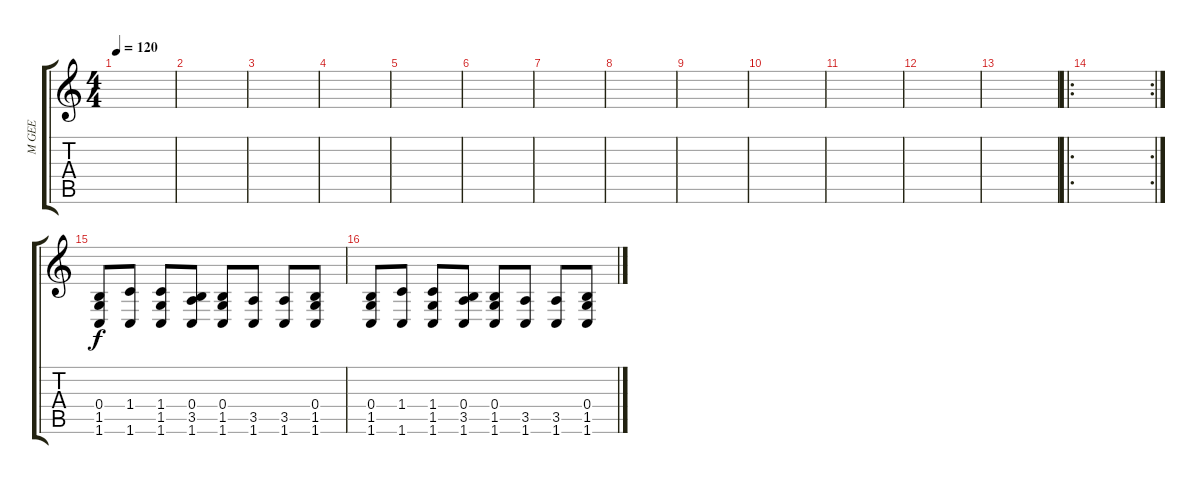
\track ("M GEE" "M GEE") {instrument distortionguitar}
\staff {score tabs}
\tuning (Db4 Ab3 E3 B2 Gb2 B1) {hide}
\ts (4 4)
\tempo 120
\clef g2
\ks c
|
|
|
|
|
|
|
|
|
|
|
|
|
\ro
\rc 2
|
(0.4 1.5 1.6).8 (1.4 1.6).8 (1.4 1.5 1.6).8 (0.4 3.5 1.6).8 (0.4 1.5 1.6).8 (3.5 1.6).8 (3.5 1.6).8 (0.4 1.5 1.6).8 |
(0.4 1.5 1.6).8 (1.4 1.6).8 (1.4 1.5 1.6).8 (0.4 3.5 1.6).8 (0.4 1.5 1.6).8 (3.5 1.6).8 (3.5 1.6).8 (0.4 1.5 1.6).8
